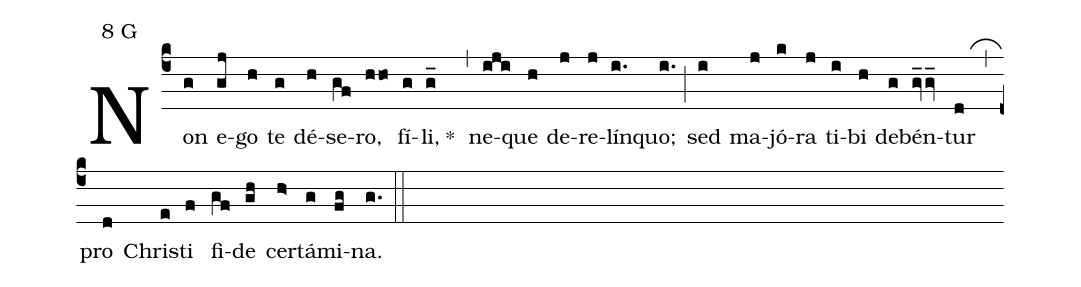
mode:8 G;
%%
(c4) Non(g) e(gj)go(h) te(g) dé(h)se(gf)ro,(hho) fí(g)li,(g_) *()(,) ne(iji)que(h) de(j)re(j)lín(i.)quo;(i.) (;) sed(i) ma(j)jó(k)ra(j) ti(i)bi(h) de(g)bén(gv_gv_)tur(d) (,_) pro(d) Chris(e)ti(f) fi(gf)de(gh) cer(h>)tá(g)mi(fg)na.(g.) (::)
